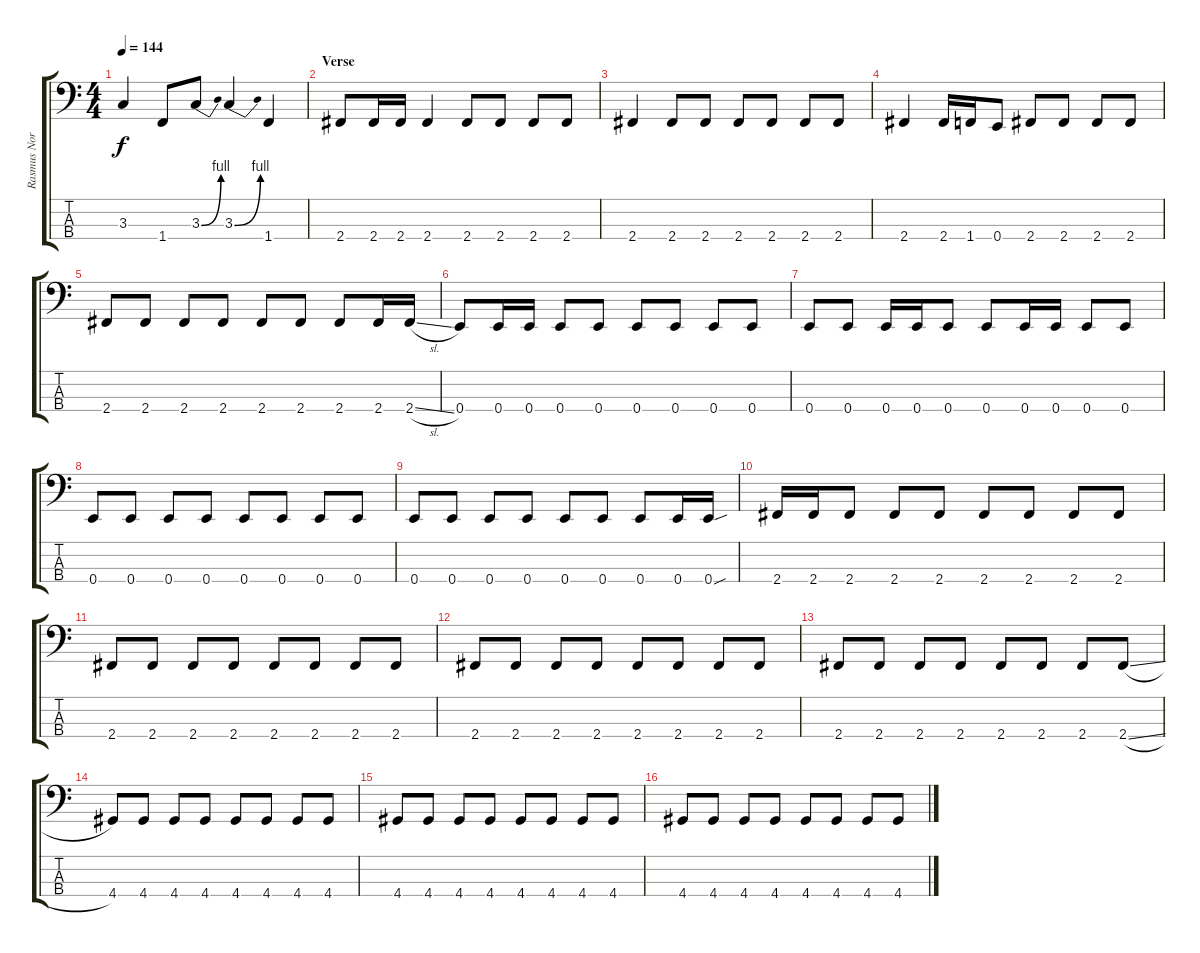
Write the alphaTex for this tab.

\track ("Rasmus Nora" "Rasmus Nor") {instrument electricbassfinger}
\staff {score tabs}
\tuning (G2 D2 A1 E1) {hide}
\ts (4 4)
\tempo 144
\clef f4
\ks c
3.3.4{dy f} 1.4.8 3.3{be (bend 0 0 60 4)}.8 3.3{be (bend 0 0 60 4)}.4 1.4.4 |
\section ("" "Verse")
2.4.8{volume 9} 2.4.16 2.4.16 2.4.4 2.4.8 2.4.8 2.4.8 2.4.8 |
2.4.4 2.4.8 2.4.8 2.4.8 2.4.8 2.4.8 2.4.8 |
2.4.4 2.4.16 1.4.16 0.4.8 2.4.8 2.4.8 2.4.8 2.4.8 |
2.4.8 2.4.8 2.4.8 2.4.8 2.4.8 2.4.8 2.4.8 2.4.16 2.4{sl}.16 |
0.4.8 0.4.16 0.4.16 0.4.8 0.4.8 0.4.8 0.4.8 0.4.8 0.4.8 |
0.4.8 0.4.8 0.4.16 0.4.16 0.4.8 0.4.8 0.4.16 0.4.16 0.4.8 0.4.8 |
0.4.8 0.4.8 0.4.8 0.4.8 0.4.8 0.4.8 0.4.8 0.4.8 |
0.4.8 0.4.8 0.4.8 0.4.8 0.4.8 0.4.8 0.4.8 0.4.16 0.4{sou}.16 |
2.4.16 2.4.16 2.4.8 2.4.8 2.4.8 2.4.8 2.4.8 2.4.8 2.4.8 |
2.4.8 2.4.8 2.4.8 2.4.8 2.4.8 2.4.8 2.4.8 2.4.8 |
2.4.8 2.4.8 2.4.8 2.4.8 2.4.8 2.4.8 2.4.8 2.4.8 |
2.4.8 2.4.8 2.4.8 2.4.8 2.4.8 2.4.8 2.4.8 2.4{sl}.8 |
4.4.8 4.4.8 4.4.8 4.4.8 4.4.8 4.4.8 4.4.8 4.4.8 |
4.4.8 4.4.8 4.4.8 4.4.8 4.4.8 4.4.8 4.4.8 4.4.8 |
4.4.8 4.4.8 4.4.8 4.4.8 4.4.8 4.4.8 4.4.8 4.4.8
